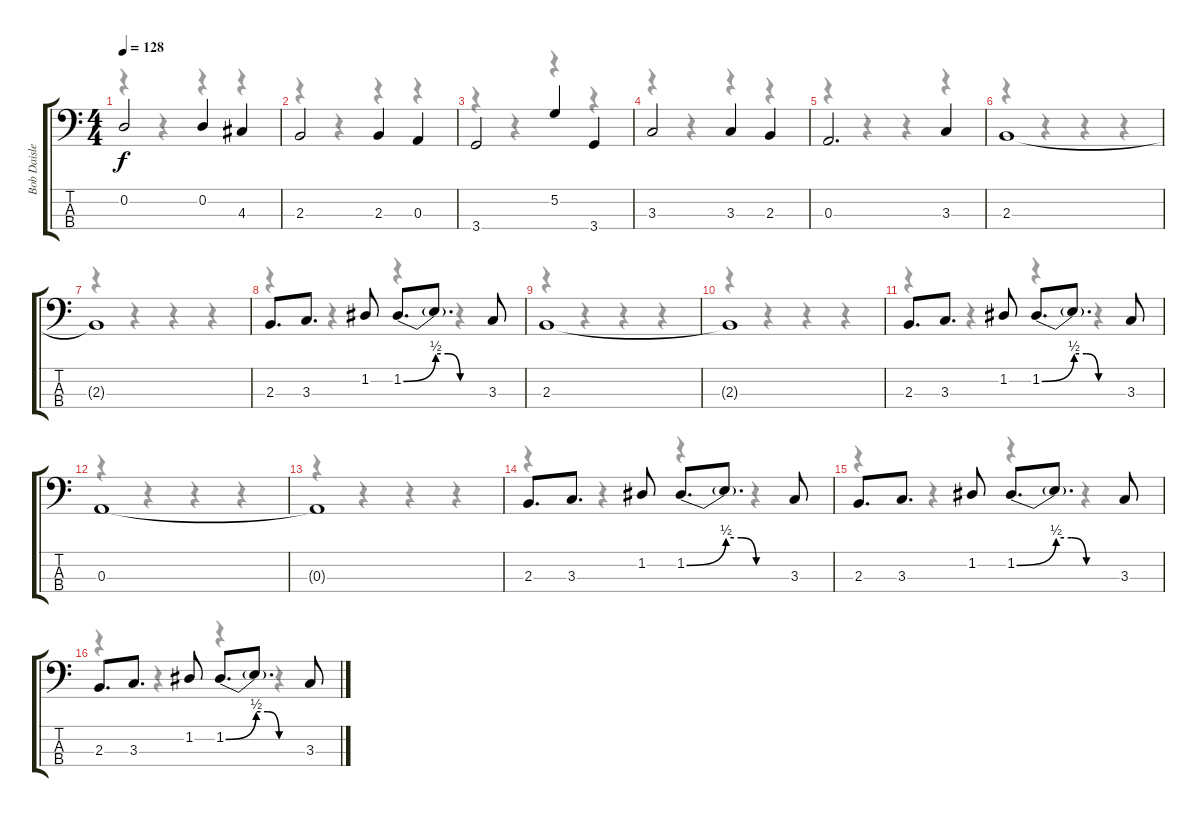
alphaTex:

\track ("Bob Daisley - Bass" "Bob Daisle") {instrument electricbassfinger}
\staff {score tabs}
\tuning (G2 D2 A1 E1) {hide}
\voice
\ts (4 4)
\tempo 128
\clef f4
\ks c
0.2.2{dy f} 0.2.4 4.3.4 |
2.3.2 2.3.4 0.3.4 |
3.4.2 5.2.4 3.4.4 |
3.3.2 3.3.4 2.3.4 |
0.3.2{d} 3.3.4 |
2.3.1 |
2.3{t}.1 |
2.3.8{d} 3.3.8{d} 1.2.8 1.2{be (bend 0 0 60 2)}.8{d} 1.2{be (custom 0 2 15 2 30 0 60 0) t}.8{d} 3.3.8 |
2.3.1 |
2.3{t}.1 |
2.3.8{d} 3.3.8{d} 1.2.8 1.2{be (bend 0 0 60 2)}.8{d} 1.2{be (custom 0 2 15 2 30 0 60 0) t}.8{d} 3.3.8 |
0.3.1 |
0.3{t}.1 |
2.3.8{d} 3.3.8{d} 1.2.8 1.2{be (bend 0 0 60 2)}.8{d} 1.2{be (custom 0 2 15 2 30 0 60 0) t}.8{d} 3.3.8 |
2.3.8{d} 3.3.8{d} 1.2.8 1.2{be (bend 0 0 60 2)}.8{d} 1.2{be (custom 0 2 15 2 30 0 60 0) t}.8{d} 3.3.8 |
2.3.8{d} 3.3.8{d} 1.2.8 1.2{be (bend 0 0 60 2)}.8{d} 1.2{be (custom 0 2 15 2 30 0 60 0) t}.8{d} 3.3.8
\voice
\clef f4
\ottava regular
\simile none
\ks c
r.4{dy f} r.4 r.4 r.4 |
r.4 r.4 r.4 r.4 |
r.4 r.4 r.4 r.4 |
r.4 r.4 r.4 r.4 |
r.4 r.4 r.4 r.4 |
r.4 r.4 r.4 r.4 |
r.4 r.4 r.4 r.4 |
r.4 r.4 r.4 r.4 |
r.4 r.4 r.4 r.4 |
r.4 r.4 r.4 r.4 |
r.4 r.4 r.4 r.4 |
r.4 r.4 r.4 r.4 |
r.4 r.4 r.4 r.4 |
r.4 r.4 r.4 r.4 |
r.4 r.4 r.4 r.4 |
r.4 r.4 r.4 r.4
